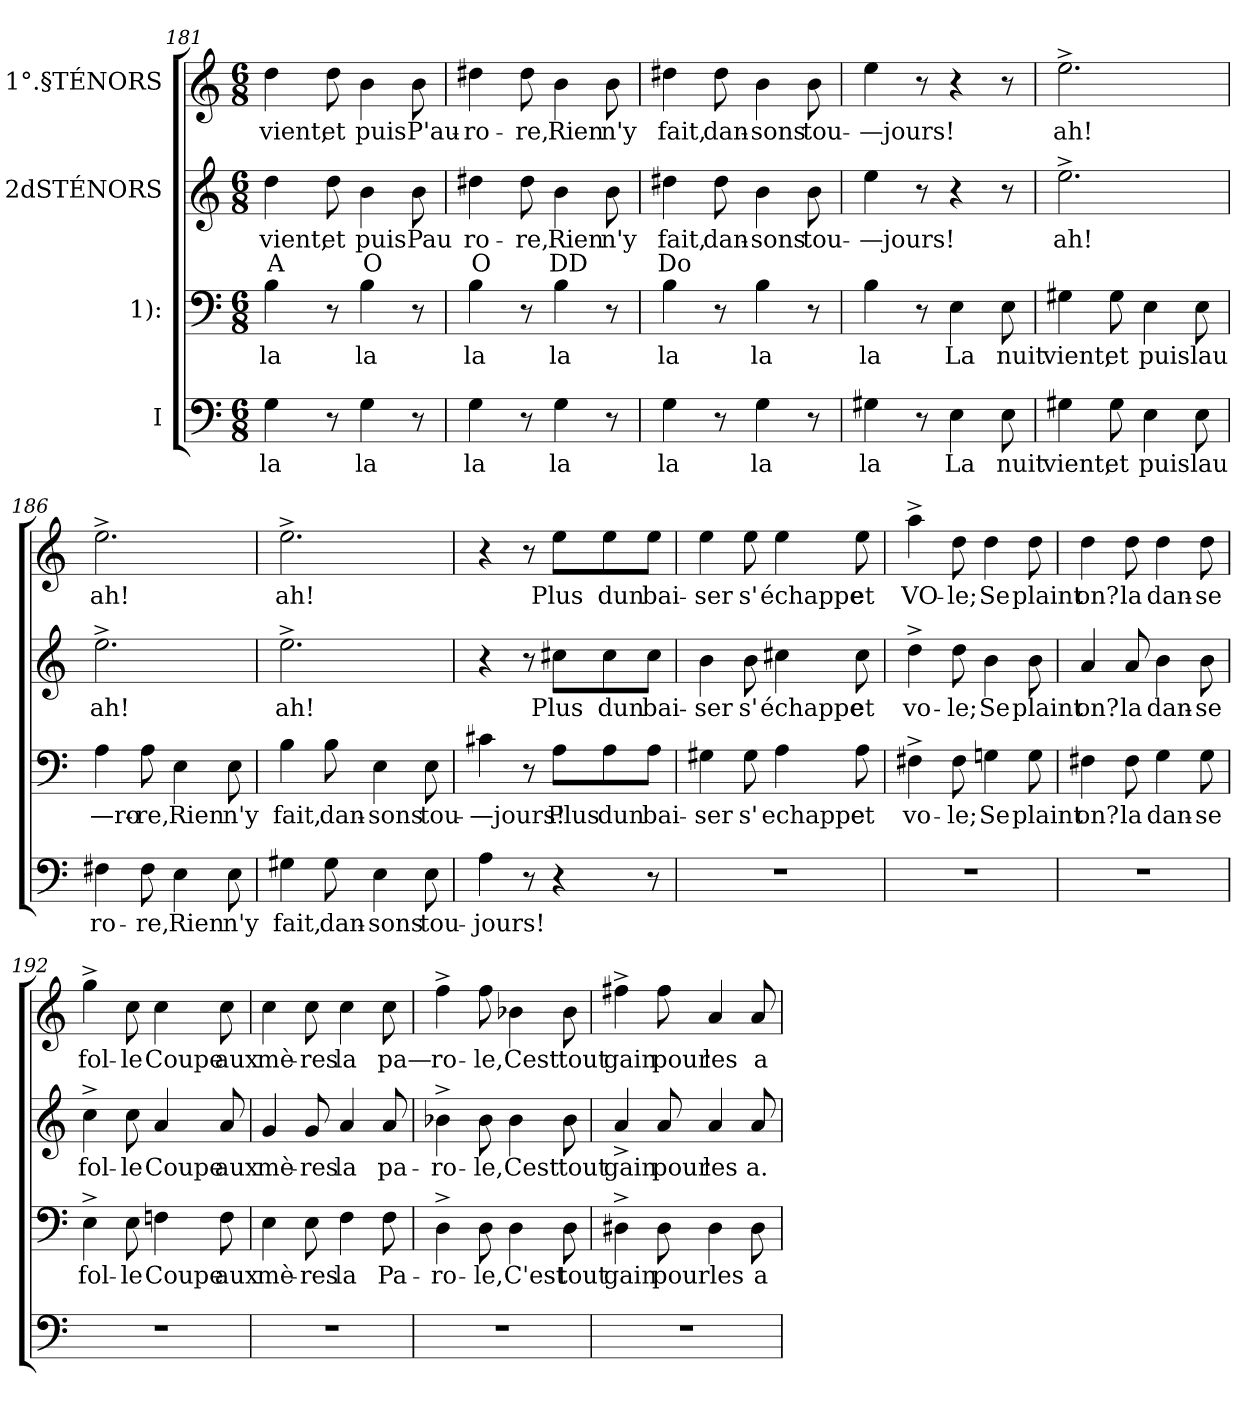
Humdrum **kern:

**kern	**text	**kern	**text	**kern	**text	**text	**kern	**text
*part4	*part4	*part3	*part3	*part2	*part2	*part2	*part1	*part1
*staff4	*staff4	*staff3	*staff3	*staff2	*staff2	*staff2	*staff1	*staff1
*I"I	*	*I"1):	*	*I"2dSTÉNORS	*	*	*I"1°.§TÉNORS	*
*clefF4	*	*clefF4	*	*clefG2	*	*	*clefG2	*
*k[]	*	*k[]	*	*k[]	*	*	*k[]	*
*M6/8	*	*M6/8	*	*M6/8	*	*	*M6/8	*
=181	=181	=181	=181	=181	=181	=181	=181	=181
4Gi\	la	4Bi\	la	4ddi\	vient,	A	4ddi\	vient,
8r	.	8r	.	8ddi\	et	.	8ddi\	et
4Gi\	la	4Bi\	la	4bi\	puis	O	4bi\	puis
8r	.	8r	.	8bi\	Pau	.	8bi\	P'au-
=182	=182	=182	=182	=182	=182	=182	=182	=182
4Gi\	la	4Bi\	la	4dd#Xi\	ro-	O	4dd#Xi\	ro-
8r	.	8r	.	8dd#i\	re,	.	8dd#i\	re,
4Gi\	la	4Bi\	la	4bi\	Rien	DD	4bi\	Rien
8r	.	8r	.	8bi\	n'y	.	8bi\	n'y
=183	=183	=183	=183	=183	=183	=183	=183	=183
4Gi\	la	4Bi\	la	4dd#Xi\	fait,	Do	4dd#Xi\	fait,
8r	.	8r	.	8dd#i\	dan-	.	8dd#i\	dan-
4Gi\	la	4Bi\	la	4bi\	sons	.	4bi\	sons
8r	.	8r	.	8bi\	tou-	.	8bi\	tou-
!!LO:LB:g=z
=184	=184	=184	=184	=184	=184	=184	=184	=184
4G#Xi\	la	4Bi\	la	4eei\	—jours!	.	4eei\	—jours!
8r	.	8r	.	8r	.	.	8r	.
4Ei\	La	4Ei\	La	4r	.	.	4r	.
8Ei\	nuit	8Ei\	nuit	8r	.	.	8r	.
=185	=185	=185	=185	=185	=185	=185	=185	=185
4G#Xi\	vient,	4G#Xi\	vient,	2.ee^>i\	ah!	.	2.ee^>i\	ah!
8G#i\	et	8G#i\	et	.	.	.	.	.
4Ei\	puis	4Ei\	puis	.	.	.	.	.
8Ei\	lau	8Ei\	lau	.	.	.	.	.
=186	=186	=186	=186	=186	=186	=186	=186	=186
4F#Xi\	ro-	4Ai\	—ro-	2.ee^>i\	ah!	.	2.ee^>i\	ah!
8F#i\	re,	8Ai\	re,	.	.	.	.	.
4Ei\	Rien	4Ei\	Rien	.	.	.	.	.
8Ei\	n'y	8Ei\	n'y	.	.	.	.	.
=187	=187	=187	=187	=187	=187	=187	=187	=187
4G#Xi\	fait,	4Bi\	fait,	2.ee^>i\	ah!	.	2.ee^>i\	ah!
8G#i\	dan-	8Bi\	dan-	.	.	.	.	.
4Ei\	sons	4Ei\	sons	.	.	.	.	.
8Ei\	tou-	8Ei\	tou-	.	.	.	.	.
!!LO:LB:g=z
=188	=188	=188	=188	=188	=188	=188	=188	=188
4Ai\	jours!	4c#Xi\	—jours!	4r	.	.	4r	.
8r	.	8r	.	8r	.	.	8r	.
4r	.	8Ai\L	Plus	8cc#Xi\L	Plus	.	8eei\L	Plus
.	.	8Ai\	dun	8cc#i\	dun	.	8eei\	dun
8r	.	8Ai\J	bai-	8cc#i\J	bai-	.	8eei\J	bai-
=189	=189	=189	=189	=189	=189	=189	=189	=189
2.r	.	4G#Xi\	ser	4bi\	ser	.	4eei\	ser
.	.	8G#i\	s'	8bi\	s'	.	8eei\	s'
.	.	4Ai\	echappe	4cc#Xi\	échappe	.	4eei\	échappe
.	.	8Ai\	et	8cc#i\	et	.	8eei\	et
=190	=190	=190	=190	=190	=190	=190	=190	=190
2.r	.	4F#X^>i\	vo-	4dd^>i\	vo-	.	4aa^>i\	VO-
.	.	8F#i\	le;	8ddi\	le;	.	8ddi\	le;
.	.	4Gni\	Se	4bi\	Se	.	4ddi\	Se
.	.	8Gi\	plaint	8bi\	plaint	.	8ddi\	plaint
=191	=191	=191	=191	=191	=191	=191	=191	=191
2.r	.	4F#Xi\	on?	4ai/	on?	.	4ddi\	on?
.	.	8F#i\	la	8ai/	la	.	8ddi\	la
.	.	4Gi\	dan-	4bi\	dan-	.	4ddi\	dan-
.	.	8Gi\	se	8bi\	se	.	8ddi\	se
!!LO:PB:g=z
=192	=192	=192	=192	=192	=192	=192	=192	=192
2.r	.	4E^>i\	fol-	4cc^>i\	fol-	.	4gg^>i\	fol-
.	.	8Ei\	le	8cci\	le	.	8cci\	le
.	.	4Fni\	Coupe	4ai/	Coupe	.	4cci\	Coupe
.	.	8Fi\	aux	8ai/	aux	.	8cci\	aux
=193	=193	=193	=193	=193	=193	=193	=193	=193
2.r	.	4Ei\	mè-	4gi/	mè-	.	4cci\	mè-
.	.	8Ei\	res	8gi/	res	.	8cci\	res
.	.	4Fi\	la	4ai/	la	.	4cci\	la
.	.	8Fi\	Pa-	8ai/	pa-	.	8cci\	pа—
=194	=194	=194	=194	=194	=194	=194	=194	=194
2.r	.	4D^>i\	ro-	4b-X^>i\	ro-	.	4ff^>i\	ro-
.	.	8Di\	le,	8b-i\	le,	.	8ffi\	le,
.	.	4Di\	C'est	4b-i\	Cest	.	4b-Xi\	Cest
.	.	8Di\	tout	8b-i\	tout	.	8b-i\	tout
=195	=195	=195	=195	=195	=195	=195	=195	=195
2.r	.	4D#X^>i\	gain	4a^>i/	gain	.	4ff#X^>i\	gain
.	.	8D#i\	pourles	8ai/	pour	.	8ff#i\	pour
.	.	4D#i\	.	4ai/	les	.	4ai/	les
.	.	8D#i\	a-	8ai/	a.	.	8ai/	a-
=	=	=	=	=	=	=	=	=
*-	*-	*-	*-	*-	*-	*-	*-	*-
